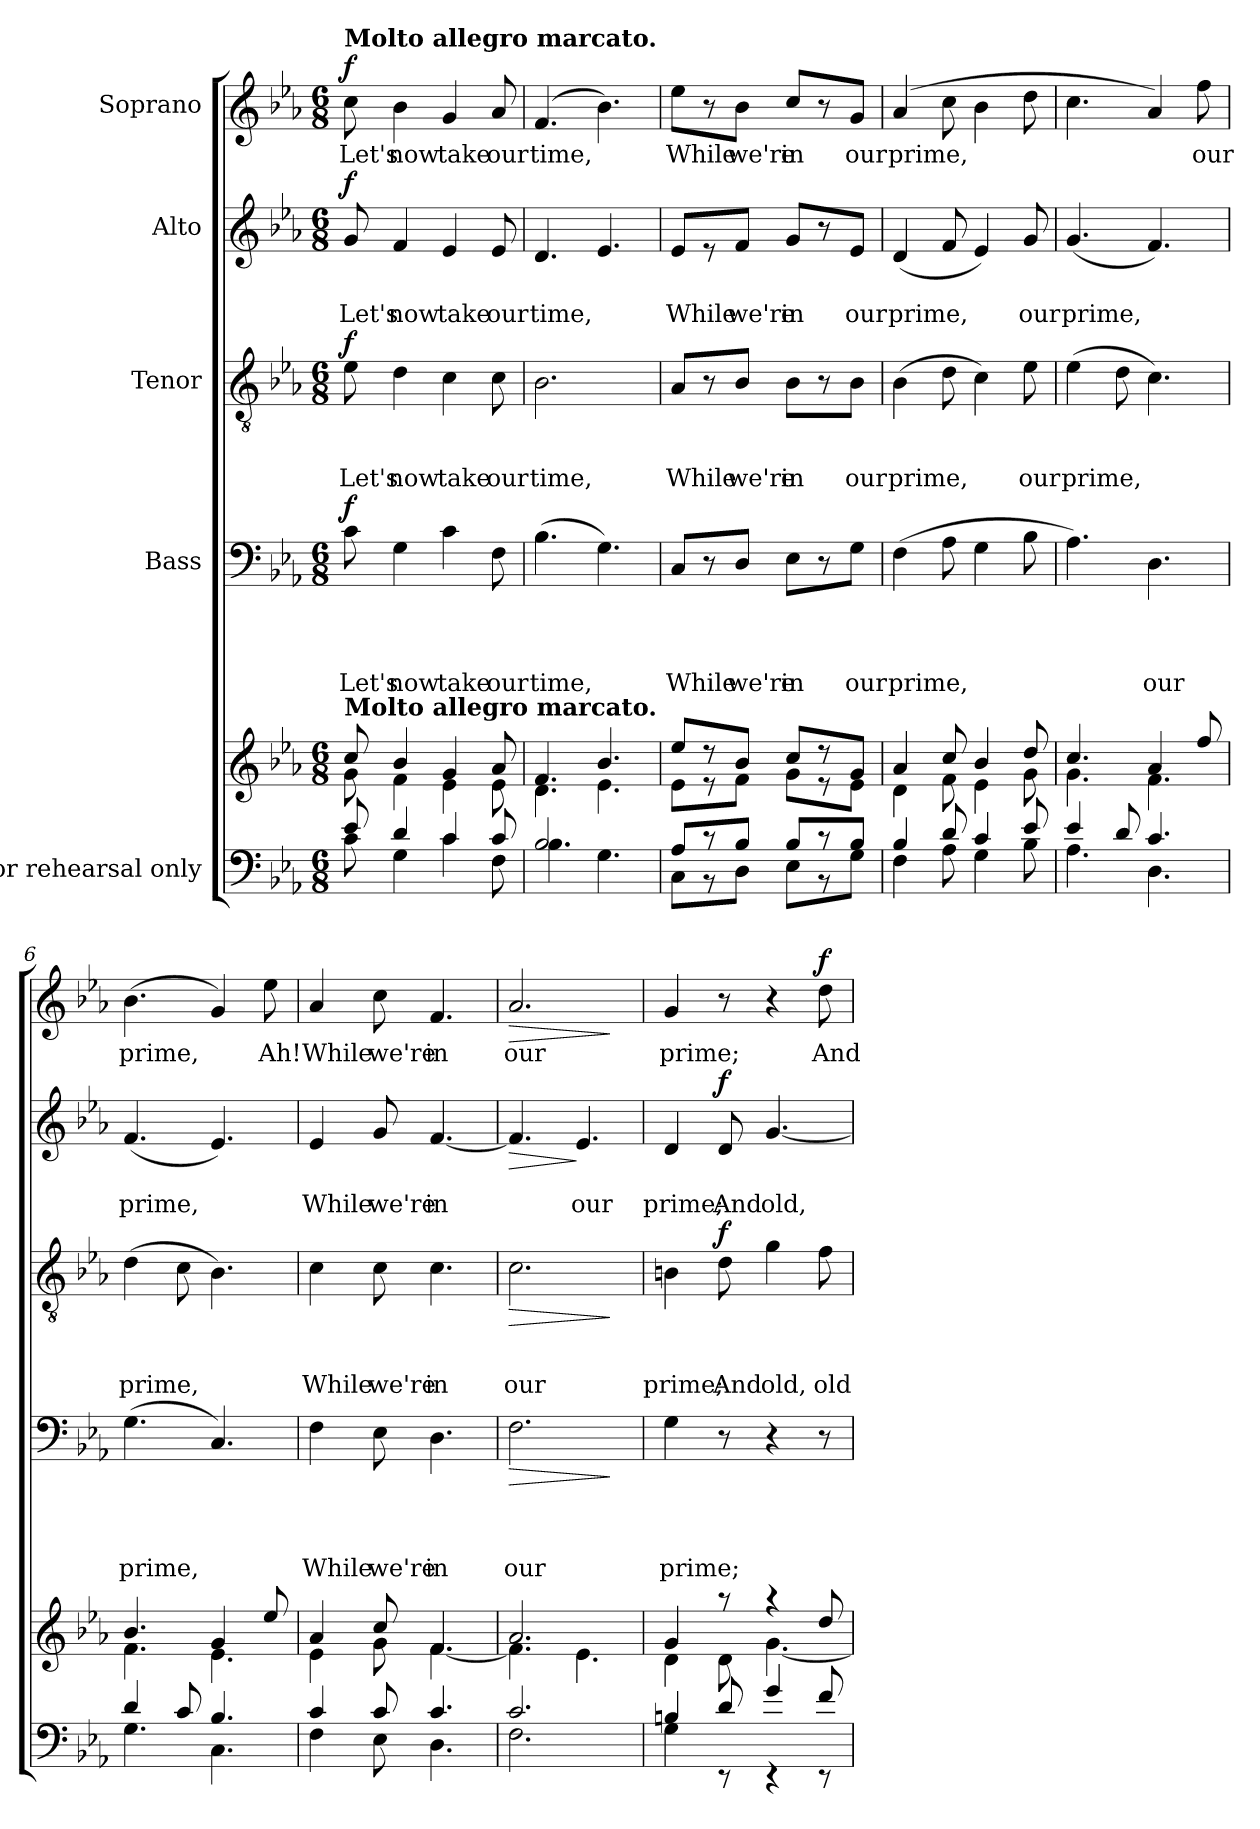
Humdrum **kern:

**kern	**kern	**kern	**text	**text	**text	**text	**dynam	**kern	**text	**text	**text	**dynam	**kern	**text	**text	**dynam	**kern	**text	**dynam
*part5	*part5	*part4	*part4	*part4	*part4	*part4	*part4	*part3	*part3	*part3	*part3	*part3	*part2	*part2	*part2	*part2	*part1	*part1	*part1
*staff6	*staff5	*staff4	*staff4	*staff4	*staff4	*staff4	*staff4	*staff3	*staff3	*staff3	*staff3	*staff3	*staff2	*staff2	*staff2	*staff2	*staff1	*staff1	*staff1
*I"for rehearsal only	*	*I"Bass	*	*	*	*	*	*I"Tenor	*	*	*	*	*I"Alto	*	*	*	*I"Soprano	*	*
*clefF4	*clefG2	*clefF4	*	*	*	*	*	*clefGv2	*	*	*	*	*clefG2	*	*	*	*clefG2	*	*
*k[b-e-a-]	*k[b-e-a-]	*k[b-e-a-]	*	*	*	*	*	*k[b-e-a-]	*	*	*	*	*k[b-e-a-]	*	*	*	*k[b-e-a-]	*	*
*c:	*c:	*c:	*	*	*	*	*	*c:	*	*	*	*	*c:	*	*	*	*c:	*	*
*M6/8	*M6/8	*M6/8	*	*	*	*	*	*M6/8	*	*	*	*	*M6/8	*	*	*	*M6/8	*	*
*MM174	*MM174	*MM174	*	*	*	*	*	*MM174	*	*	*	*	*MM174	*	*	*	*MM174	*	*
=1	=1	=1	=1	=1	=1	=1	=1	=1	=1	=1	=1	=1	=1	=1	=1	=1	=1	=1	=1
*^	*^	*	*	*	*	*	*	*	*	*	*	*	*	*	*	*	*	*	*
!	!	!	!	!	!	!	!	!	!	!	!	!	!	!	!	!	!	!	!LO:TX:a:B:t=Molto allegro marcato.	!	!
!	!	!LO:TX:a:B:t=Molto allegro marcato.	!	!	!	!	!	!	!	!	!	!	!	!	!	!	!	!	!	!	!
!	!	!	!	!	!	!	!	!LO:LY:b	!LO:DY:a	!	!	!	!LO:LY:b	!LO:DY:a	!	!	!LO:LY:b	!LO:DY:a	!	!LO:LY:b	!LO:DY:a
8e-/	8c\	8cc/	8g\	8c\	.	.	.	Let's	f	8e-\	.	.	Let's	f	8g/	.	Let's	f	8cc\	Let's	f
!	!	!	!	!	!	!	!	!LO:LY:b	!	!	!	!	!LO:LY:b	!	!	!	!LO:LY:b	!	!	!LO:LY:b	!
4d/	4G\	4b-/	4f\	4G\	.	.	.	now	.	4d\	.	.	now	.	4f/	.	now	.	4b-\	now	.
!	!	!	!	!	!	!	!	!LO:LY:b	!	!	!	!	!LO:LY:b	!	!	!	!LO:LY:b	!	!	!LO:LY:b	!
4c/	4c\	4g/	4e-\	4c\	.	.	.	take	.	4c\	.	.	take	.	4e-/	.	take	.	4g/	take	.
!	!	!	!	!	!	!	!	!LO:LY:b	!	!	!	!	!LO:LY:b	!	!	!	!LO:LY:b	!	!	!LO:LY:b	!
8c/	8F\	8a-/	8e-\	8F\	.	.	.	our	.	8c\	.	.	our	.	8e-/	.	our	.	8a-/	our	.
=2	=2	=2	=2	=2	=2	=2	=2	=2	=2	=2	=2	=2	=2	=2	=2	=2	=2	=2	=2	=2	=2
!	!	!	!	!	!	!	!	!LO:LY:b	!	!	!	!	!LO:LY:b	!	!	!	!LO:LY:b	!	!	!LO:LY:b	!
2.B-/	4.B-\	4.f/	4.d\	(>4.B-\	.	.	.	time,	.	2.B-\	.	.	time,	.	(<4.d/	.	time,	.	(>4.f/	time,	.
.	4.G\	4.b-/	4.e-\	4.G\)	.	.	.	.	.	.	.	.	.	.	4.e-/	.	.	.	4.b-\)	.	.
=3	=3	=3	=3	=3	=3	=3	=3	=3	=3	=3	=3	=3	=3	=3	=3	=3	=3	=3	=3	=3	=3
!	!	!	!	!	!	!	!	!LO:LY:b	!	!	!	!	!LO:LY:b	!	!	!	!LO:LY:b	!	!	!LO:LY:b	!
8A-/L	8C\L	8ee-/L	8e-\L	8C/L	.	.	.	While	.	8A-/L	.	.	While	.	8e-/L	.	While	.	8ee-\L	While	.
8r	8r	8r	8r	8r	.	.	.	.	.	8r	.	.	.	.	8r	.	.	.	8r	.	.
!	!	!	!	!	!	!	!	!LO:LY:b	!	!	!	!	!LO:LY:b	!	!	!	!LO:LY:b	!	!	!LO:LY:b	!
8B-/J	8D\J	8b-/J	8f\J	8D/J	.	.	.	we're	.	8B-/J	.	.	we're	.	8f/J	.	we're	.	8b-\J	we're	.
!	!	!	!	!	!	!	!	!LO:LY:b	!	!	!	!	!LO:LY:b	!	!	!	!LO:LY:b	!	!	!LO:LY:b	!
8B-/L	8E-\L	8cc/L	8g\L	8E-\L	.	.	.	in	.	8B-\L	.	.	in	.	8g/L	.	in	.	8cc/L	in	.
8r	8r	8r	8r	8r	.	.	.	.	.	8r	.	.	.	.	8r	.	.	.	8r	.	.
!	!	!	!	!	!	!	!	!LO:LY:b	!	!	!	!	!LO:LY:b	!	!	!	!LO:LY:b	!	!	!LO:LY:b	!
8B-/J	8G\J	8g/J	8e-\J	8G\J	.	.	.	our	.	8B-\J	.	.	our	.	8e-/J	.	our	.	8g/J	our	.
=4	=4	=4	=4	=4	=4	=4	=4	=4	=4	=4	=4	=4	=4	=4	=4	=4	=4	=4	=4	=4	=4
!	!	!	!	!	!	!	!	!LO:LY:b	!	!	!	!	!LO:LY:b	!	!	!	!LO:LY:b	!	!	!LO:LY:b	!
4B-/	4F\	4a-/	4d\	(>4F\	.	.	.	prime,	.	(>4B-\	.	.	prime,	.	(<4d/	.	prime,	.	(>4a-/	prime,	.
8d/	8A-\	8cc/	8f\	8A-\	.	.	.	.	.	8d\	.	.	.	.	8f/	.	.	.	8cc\	.	.
4c/	4G\	4b-/	4e-\	4G\	.	.	.	.	.	4c\)	.	.	.	.	4e-/)	.	.	.	4b-\	.	.
!	!	!	!	!	!	!	!	!	!	!	!	!	!LO:LY:b	!	!	!	!LO:LY:b	!	!	!	!
8e-/	8B-\	8dd/	8g\	8B-\	.	.	.	.	.	8e-\	.	.	our	.	8g/	.	our	.	8dd\	.	.
=5	=5	=5	=5	=5	=5	=5	=5	=5	=5	=5	=5	=5	=5	=5	=5	=5	=5	=5	=5	=5	=5
!	!	!	!	!	!	!	!	!	!	!	!	!	!LO:LY:b	!	!	!	!LO:LY:b	!	!	!	!
4e-/	4.A-\	4.cc/	4.g\	4.A-\)	.	.	.	.	.	(>4e-\	.	.	prime,	.	(<4.g/	.	prime,	.	4.cc\	.	.
8d/	.	.	.	.	.	.	.	.	.	8d\	.	.	.	.	.	.	.	.	.	.	.
!	!	!	!	!	!	!	!	!LO:LY:b	!	!	!	!	!	!	!	!	!	!	!	!	!
4.c/	4.D\	4a-/	4.f\	4.D\	.	.	.	our	.	4.c\)	.	.	.	.	4.f/)	.	.	.	4a-/)	.	.
!	!	!	!	!	!	!	!	!	!	!	!	!	!	!	!	!	!	!	!	!LO:LY:b	!
.	.	8ff/	.	.	.	.	.	.	.	.	.	.	.	.	.	.	.	.	8ff\	our	.
!!LO:LB:g=z
=6	=6	=6	=6	=6	=6	=6	=6	=6	=6	=6	=6	=6	=6	=6	=6	=6	=6	=6	=6	=6	=6
!	!	!	!	!	!	!	!	!LO:LY:b	!	!	!	!	!LO:LY:b	!	!	!	!LO:LY:b	!	!	!LO:LY:b	!
4d/	4.G\	4.b-/	4.f\	(>4.G\	.	.	.	prime,	.	(>4d\	.	.	prime,	.	(<4.f/	.	prime,	.	(>4.b-\	prime,	.
8c/	.	.	.	.	.	.	.	.	.	8c\	.	.	.	.	.	.	.	.	.	.	.
4.B-/	4.C\	4g/	4.e-\	4.C/)	.	.	.	.	.	4.B-\)	.	.	.	.	4.e-/)	.	.	.	4g/)	.	.
!	!	!	!	!	!	!	!	!	!	!	!	!	!	!	!	!	!	!	!	!LO:LY:b	!
.	.	8ee-/	.	.	.	.	.	.	.	.	.	.	.	.	.	.	.	.	8ee-\	Ah!	.
=7	=7	=7	=7	=7	=7	=7	=7	=7	=7	=7	=7	=7	=7	=7	=7	=7	=7	=7	=7	=7	=7
!	!	!	!	!	!	!	!	!LO:LY:b	!	!	!	!	!LO:LY:b	!	!	!	!LO:LY:b	!	!	!LO:LY:b	!
4c/	4F\	4a-/	4e-\	4F\	.	.	.	While	.	4c\	.	.	While	.	4e-/	.	While	.	4a-/	While	.
!	!	!	!	!	!	!	!	!LO:LY:b	!	!	!	!	!LO:LY:b	!	!	!	!LO:LY:b	!	!	!LO:LY:b	!
8c/	8E-\	8cc/	8g\	8E-\	.	.	.	we're	.	8c\	.	.	we're	.	8g/	.	we're	.	8cc\	we're	.
!	!	!	!	!	!	!	!	!LO:LY:b	!	!	!	!	!LO:LY:b	!	!	!	!LO:LY:b	!	!	!LO:LY:b	!
4.c/	4.D\	4.f/	[<4.f\	4.D\	.	.	.	in	.	4.c\	.	.	in	.	[4.f/	.	in	.	4.f/	in	.
=8	=8	=8	=8	=8	=8	=8	=8	=8	=8	=8	=8	=8	=8	=8	=8	=8	=8	=8	=8	=8	=8
!	!	!	!	!	!	!	!	!LO:LY:b	!LO:HP:b	!	!	!	!LO:LY:b	!LO:HP:b	!	!	!	!LO:HP:b	!	!LO:LY:b	!LO:HP:b
2.c/	2.F\	2.a-/	4.f\]	2.F\	.	.	.	our	>	2.c\	.	.	our	>	4.f/]	.	.	>	2.a-/	our	>
!	!	!	!	!	!	!	!	!	!	!	!	!	!	!	!	!	!LO:LY:b	!	!	!	!
.	.	.	4.e-\	.	.	.	.	.	.	.	.	.	.	.	4.e-/	.	our	]	.	.	.
*v	*v	*	*	*	*	*	*	*	*	*	*	*	*	*	*	*	*	*	*	*	*
*	*v	*v	*	*	*	*	*	*	*	*	*	*	*	*	*	*	*	*	*	*
.	.	.	.	.	.	.	]	.	.	.	.	]	.	.	.	.	.	.	]
=9	=9	=9	=9	=9	=9	=9	=9	=9	=9	=9	=9	=9	=9	=9	=9	=9	=9	=9	=9
*^	*^	*	*	*	*	*	*	*	*	*	*	*	*	*	*	*	*	*	*
!	!	!	!	!	!	!	!	!LO:LY:b	!	!	!	!	!LO:LY:b	!	!	!	!LO:LY:b	!	!	!LO:LY:b	!
4Bn/	4G\	4g/	4d\	4G\	.	.	.	prime;	.	4Bn\	.	.	prime;	.	4d/	.	prime;	.	4g/	prime;	.
!	!	!	!	!	!	!	!	!	!	!	!	!	!LO:LY:b	!LO:DY:a	!	!	!LO:LY:b	!LO:DY:a	!	!	!
8d/	8rEE	8raa	8d\	8r	.	.	.	.	.	8d\	.	.	And	f	8d/	.	And	f	8r	.	.
!	!	!	!	!	!	!	!	!	!	!	!	!	!LO:LY:b	!	!	!	!LO:LY:b	!	!	!	!
4g/	4rEE	4raa	[<4.g\	4r	.	.	.	.	.	4g\	.	.	old,	.	[4.g/	.	old,	.	4r	.	.
!	!	!	!	!	!	!	!	!	!	!	!	!	!LO:LY:b	!	!	!	!	!	!	!LO:LY:b	!LO:DY:a
8f/	8rEE	8dd/	.	8r	.	.	.	.	.	8f\	.	.	old	.	.	.	.	.	8dd\	And	f
*v	*v	*	*	*	*	*	*	*	*	*	*	*	*	*	*	*	*	*	*	*	*
*	*v	*v	*	*	*	*	*	*	*	*	*	*	*	*	*	*	*	*	*	*
=	=	=	=	=	=	=	=	=	=	=	=	=	=	=	=	=	=	=	=
*-	*-	*-	*-	*-	*-	*-	*-	*-	*-	*-	*-	*-	*-	*-	*-	*-	*-	*-	*-
